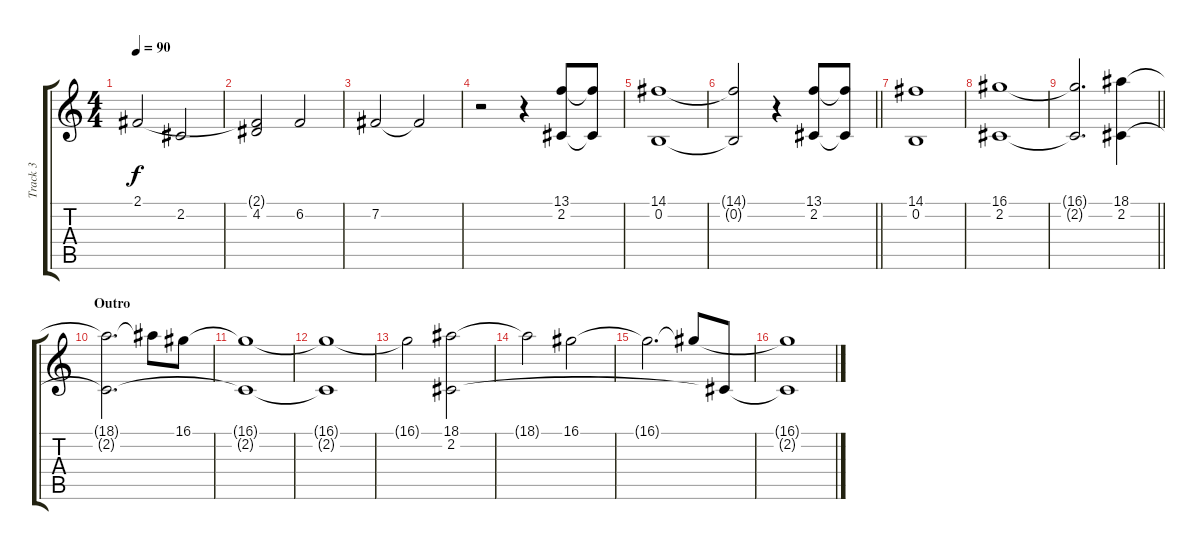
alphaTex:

\track ("Track 3" "Track 3") {instrument viola}
\staff {score tabs}
\tuning (E4 B3 G3 D3 A2 E2) {hide}
\ts (4 4)
\tempo 90
\clef g2
\ks c
2.1.2{dy f instrument cello} 2.2.2 |
(2.1{t} 4.2).2{volume 6 instrument cello} 6.2.2 |
7.2.2 7.2{t}.2{volume 2} |
r.2 r.4 (13.1 2.2).8 (13.1{t} 2.2{t}).8{volume 6} |
(14.1 0.2).1 |
\barLineRight lightlight
(14.1{t} 0.2{t}).2{volume 2} r.4 (13.1 2.2).8 (13.1{t} 2.2{t}).8{volume 6} |
(14.1 0.2).1 |
(16.1 2.2).1{volume 2} |
\barLineRight lightlight
(16.1{t} 2.2{t}).2{d} (18.1 2.2).4{volume 6} |
\section ("" "Outro")
(18.1{t} 2.2{t}).2{d} 18.1{t}.8 16.1.8 |
(16.1{t} 2.2{t}).1 |
(16.1{t} 2.2{t}).1{volume 2} |
16.1{t}.2 (18.1 2.2).2 |
18.1{t}.2{volume 6} 16.1.2 |
16.1{t}.2{d} 16.1{t}.8 2.2{t}.8 |
(16.1{t} 2.2{t}).1
